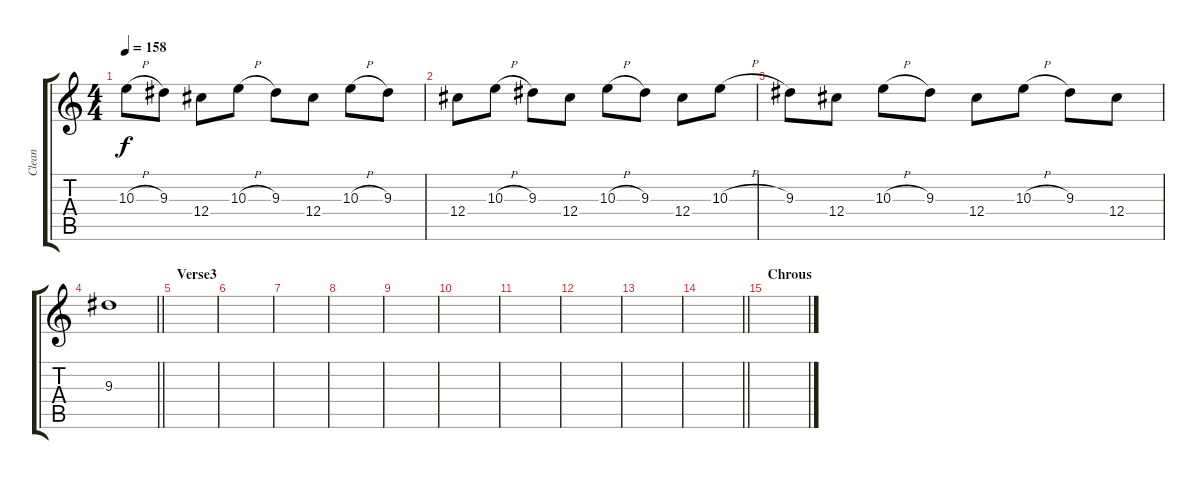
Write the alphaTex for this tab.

\track ("Clean" "Clean") {instrument electricguitarclean}
\staff {score tabs}
\tuning (Eb4 Bb3 Gb3 Db3 Ab2 Db2) {hide}
\ts (4 4)
\tempo 158
\clef g2
\ks c
10.3{h}.8{dy f} 9.3.8 12.4.8 10.3{h}.8 9.3.8 12.4.8 10.3{h}.8 9.3.8 |
12.4.8 10.3{h}.8 9.3.8 12.4.8 10.3{h}.8 9.3.8 12.4.8 10.3{h}.8 |
9.3.8 12.4.8 10.3{h}.8 9.3.8 12.4.8 10.3{h}.8 9.3.8 12.4.8 |
\barLineRight lightlight
9.3.1 |
\section ("" "Verse3")
|
|
|
|
|
|
|
|
|
\barLineRight lightlight
|
\section ("" "Chrous")
